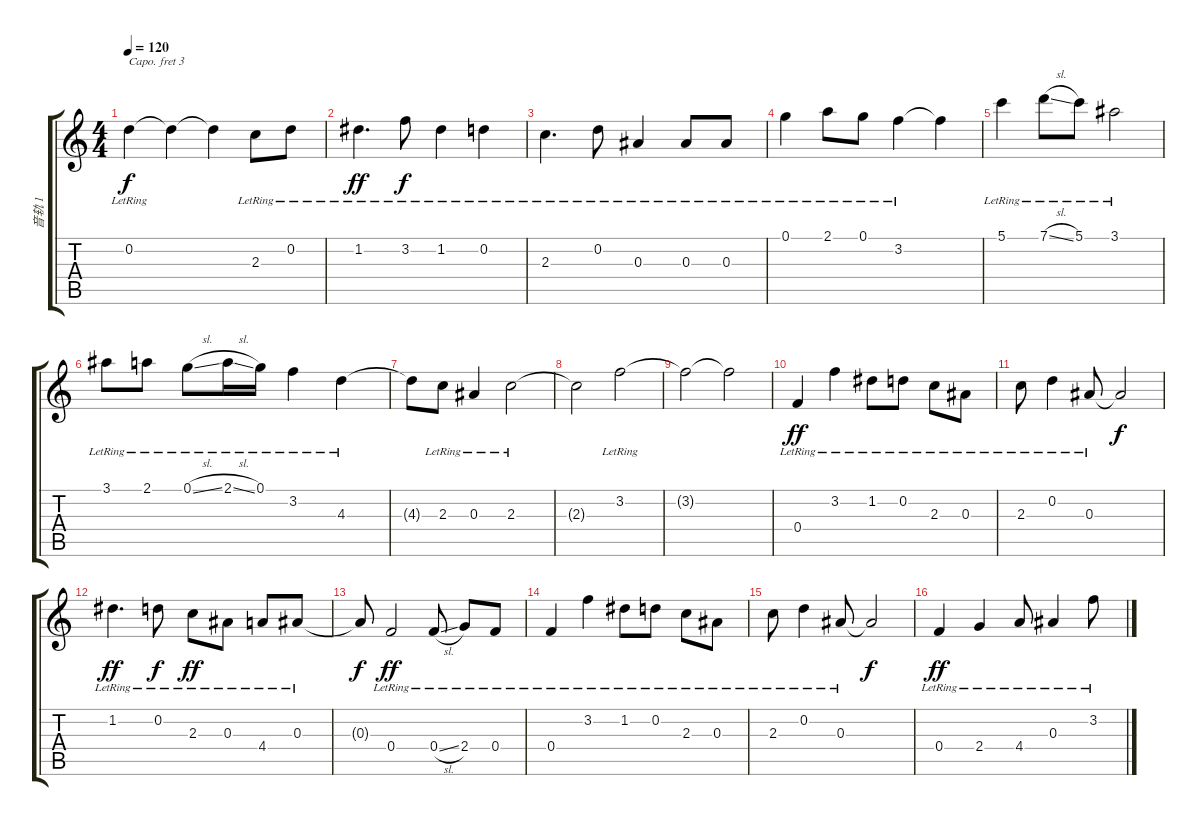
\track ("音轨 1" "音轨 1") {instrument acousticguitarsteel}
\staff {score tabs}
\capo 3
\tuning (E4 B3 G3 D3 A2 E2) {hide}
\ts (4 4)
\tempo 120
\clef g2
\ks c
0.2{lr}.4{dy f} 0.2{t}.4 0.2{t}.4 2.3{lr}.8 0.2{lr}.8 |
1.2{lr}.4{d dy ff} 3.2{lr}.8{dy f} 1.2{lr}.4 0.2{lr}.4 |
2.3{lr}.4{d} 0.2{lr}.8 0.3{lr}.4 0.3{lr}.8 0.3{lr}.8 |
0.1{lr}.4 2.1{lr}.8 0.1{lr}.8 3.2{lr}.4 3.2{t}.4 |
5.1{lr}.4 7.1{sl lr}.8 5.1{lr}.8 3.1{lr}.2 |
3.1{lr}.8 2.1{lr}.8 0.1{sl lr}.8 2.1{sl lr}.16 0.1{lr}.16 3.2{lr}.4 4.3{lr}.4 |
4.3{t}.8 2.3{lr}.8 0.3{lr}.4 2.3{lr}.2 |
2.3{t}.2 3.2{lr}.2 |
3.2{t}.2 3.2{t}.2 |
0.4{lr}.4{dy ff} 3.2{lr}.4 1.2{lr}.8 0.2{lr}.8 2.3{lr}.8 0.3{lr}.8 |
2.3{lr}.8 0.2{lr}.4 0.3{lr}.8 0.3{t}.2{dy f} |
1.2{lr}.4{d dy ff} 0.2{lr}.8{dy f} 2.3{lr}.8{dy ff} 0.3{lr}.8 4.4{lr}.8 0.3{lr}.8 |
0.3{t}.8{dy f} 0.4{lr}.2{dy ff} 0.4{sl lr}.8 2.4{lr}.8 0.4{lr}.8 |
0.4{lr}.4 3.2{lr}.4 1.2{lr}.8 0.2{lr}.8 2.3{lr}.8 0.3{lr}.8 |
2.3{lr}.8 0.2{lr}.4 0.3{lr}.8 0.3{t}.2{dy f} |
0.4{lr}.4{dy ff} 2.4{lr}.4 4.4{lr}.8 0.3{lr}.4 3.2{lr}.8
